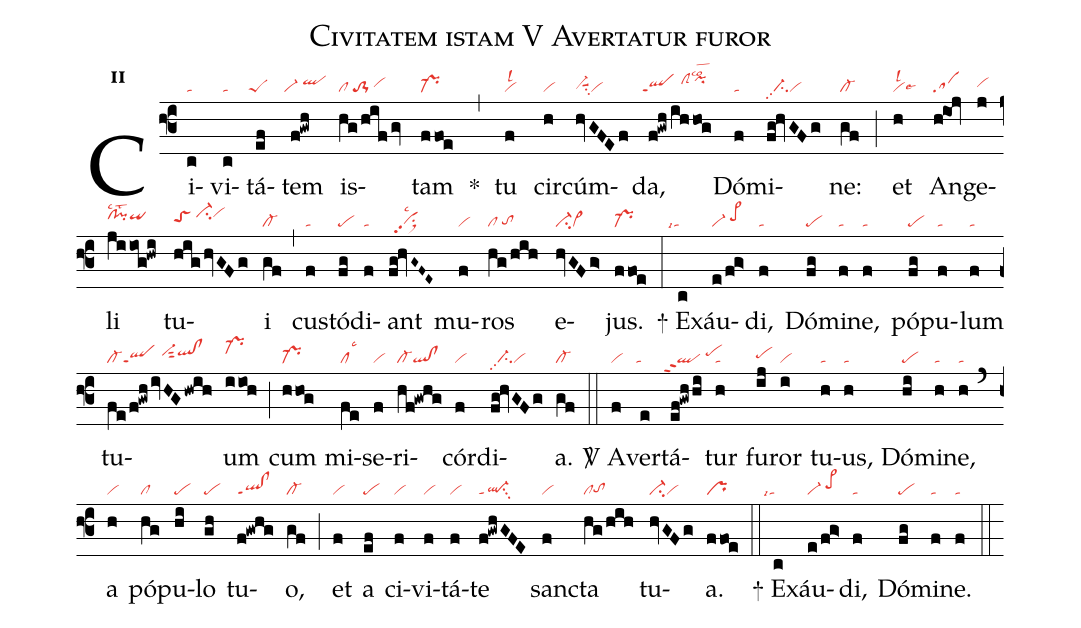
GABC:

name:Civitatem istam V Avertatur furor;
office-part:re;
mode:2;
nabc-lines:1;
%%
initial-style: 1;
name:Civitatem istam;
mode: 2;
office-part: Responsorium;
annotation: Resp.;
annotation: ii;
nabc-lines:1;
%%
(f3) Ci(c|ta)vi(c|ta)tá(ef|``peS)tem(f!gwh|``vi-/qlhi) is(hg/hifgv|cl/to-1/vihh)tam(ffoe|pr-) <sp>*</sp>(,) tu(f|vilsl2) cir(h|vi)cúm(hvGFEf|vi-hgsuu1su2vi)da,(f!gwh/ihhog|``qlppt1/clShipihjlsco2) Dó(f|ta)mi(fg!hvGFg|//ci-pp2vi)ne:(gf|cl-) (;) et(h|vilsl2lse6) An(h@ioj|sa)ge(j|vihh)li(jiiog!hwi|clhi!pihilsc2lst2qihi) tu(highvGFg|toShh/ci-hjvihj)i(gf|cl-) (,) cus(f|ta)tó(fg|pe)di(f|ta)ant(fg!hvG~F~E~|//ci>hgpp2lsc2) mu(f|vi)ros(hg/hih|cl/tohg) e(hvGFg>|ci-vi>)jus.(ffoe|pr-) (:)

<sp>+</sp> Ex(c|```talsi4)áu(e/fg>|vi-/pe>hi)di,(f|ta) Dó(fg|pe)mi(f|ta)ne,(f|ta) pó(fg|pe)pu(f|ta)lum(f|ta) tu(fe/f!gwhivHGhwih|cl-qlppt1/vi-hisut2qlhi!clhi)um(iioh|pr-hj) (;) cum(hhog|pr-) mi(fe|cllsc3)se(f|vi)ri(hf!gwhg|cl-ql!cl)cór(f|vi)di(fg!hvGFg|//ci-pp2vi)a.(gf|cl-) (::)

<sp>V/</sp> A(f|vi)ver(e|`ta)tá(ef!gwh/hi|``qlppt2/pehi)tur(h|ta) fu(ij|pehh)ror(i|vi) tu(h|ta)us,(h|ta) Dó(hi|pe)mi(h|ta)ne,(h|ta) (`) a(h|vi) pó(hg|cl)pu(hi|pe)lo(gh|pe) tu(f!gwhg|ql!clppt1)o,(gf|cl-) (;) et(f|vi) a(ef|pe) ci(f|vi)vi(f|vi)tá(f|vi)te(f!gwhGFE|ql-ppt1su3) sanc(f|vi)ta(hg/hih|cltohg) tu(hvGFg|ci-vi)a.(ffoe|pr) (::)

<sp>+</sp> Ex(c|```talsi4)áu(e/fg>|vi-/pe>hi)di,(f|ta) Dó(fg|pe)mi(f|ta)ne.(f|ta) (::)
